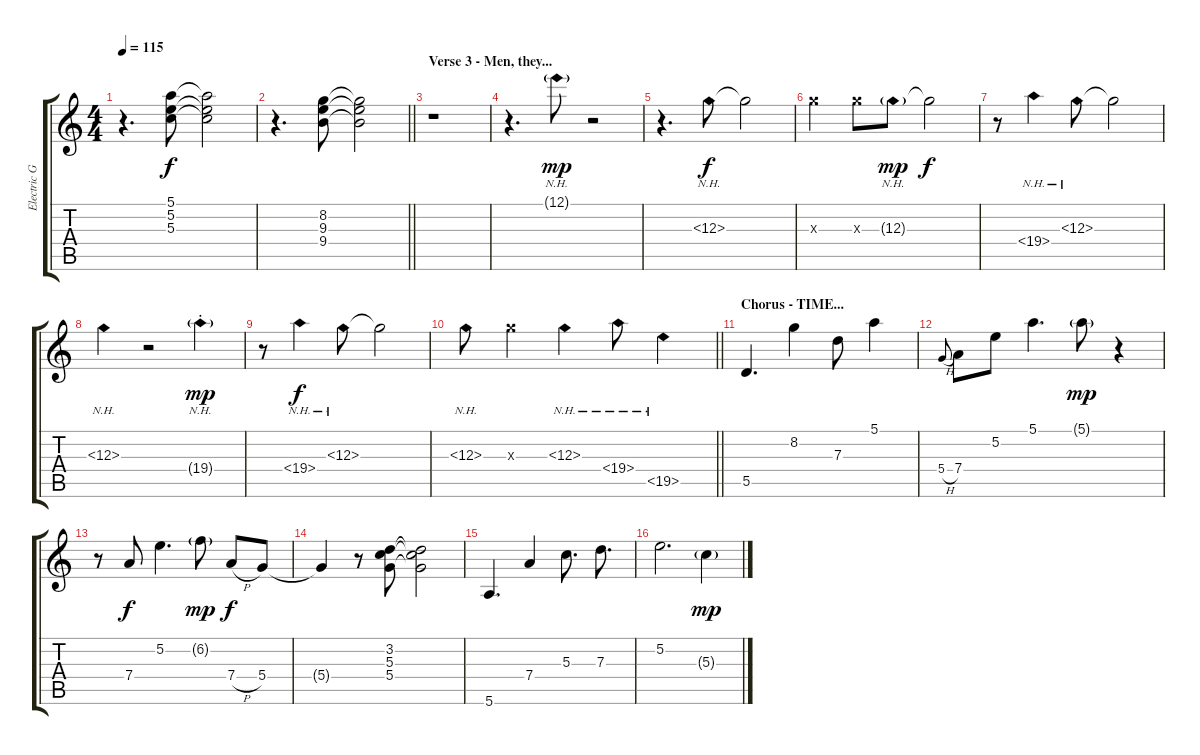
\track ("Electric Guitar I (Taylor)" "Electric G") {instrument electricguitarjazz}
\staff {score tabs}
\tuning (E4 B3 G3 D3 A2 E2) {hide}
\ts (4 4)
\tempo 115
\clef g2
\ks c
r.4{d dy f volume 8} (5.1 5.2 5.3).8 (5.1{t} 5.2{t} 5.3{t}).2 |
\barLineRight lightlight
r.4{d} (8.2 9.3 9.4).8 (8.2{t} 9.3{t} 9.4{t}).2 |
\section ("" "Verse 3 - Men, they...")
r.1 |
r.4{d} 12.1{nh g}.8{dy mp} r.2 |
r.4{d} 12.3{nh}.8{dy f} 12.3{t}.2 |
12.3{x}.4 12.3{x}.8 12.3{nh g}.8{dy mp} 12.3{t}.2{dy f} |
r.8 19.4{nh}.4 12.3{nh}.8 12.3{t}.2 |
12.3{nh}.4 r.2 19.4{nh g st}.4{dy mp} |
r.8 19.4{nh}.4{dy f} 12.3{nh}.8 12.3{t}.2 |
\barLineRight lightlight
12.3{nh}.8 12.3{x}.4 12.3{nh}.4 19.4{nh}.8 19.5{nh}.4 |
\section ("" "Chorus - TIME...")
5.5.4{d} 8.2.4 7.3.8 5.1.4 |
5.4{h}.8{gr onbeat} 7.4.8 5.2.8 5.1.4{d} 5.1{g}.8{dy mp} r.4 |
r.8 7.4.8{dy f} 5.2.4{d} 6.2{g}.8{dy mp} 7.4{h}.8{dy f} 5.4.8 |
5.4{t}.4 r.8 (3.2 5.3 5.4).8 (3.2{t} 5.3{t} 5.4{t}).2 |
5.6.4{d} 7.4.4 5.3.8{d} 7.3.8{d} |
5.2.2{d} 5.3{g}.4{dy mp}
